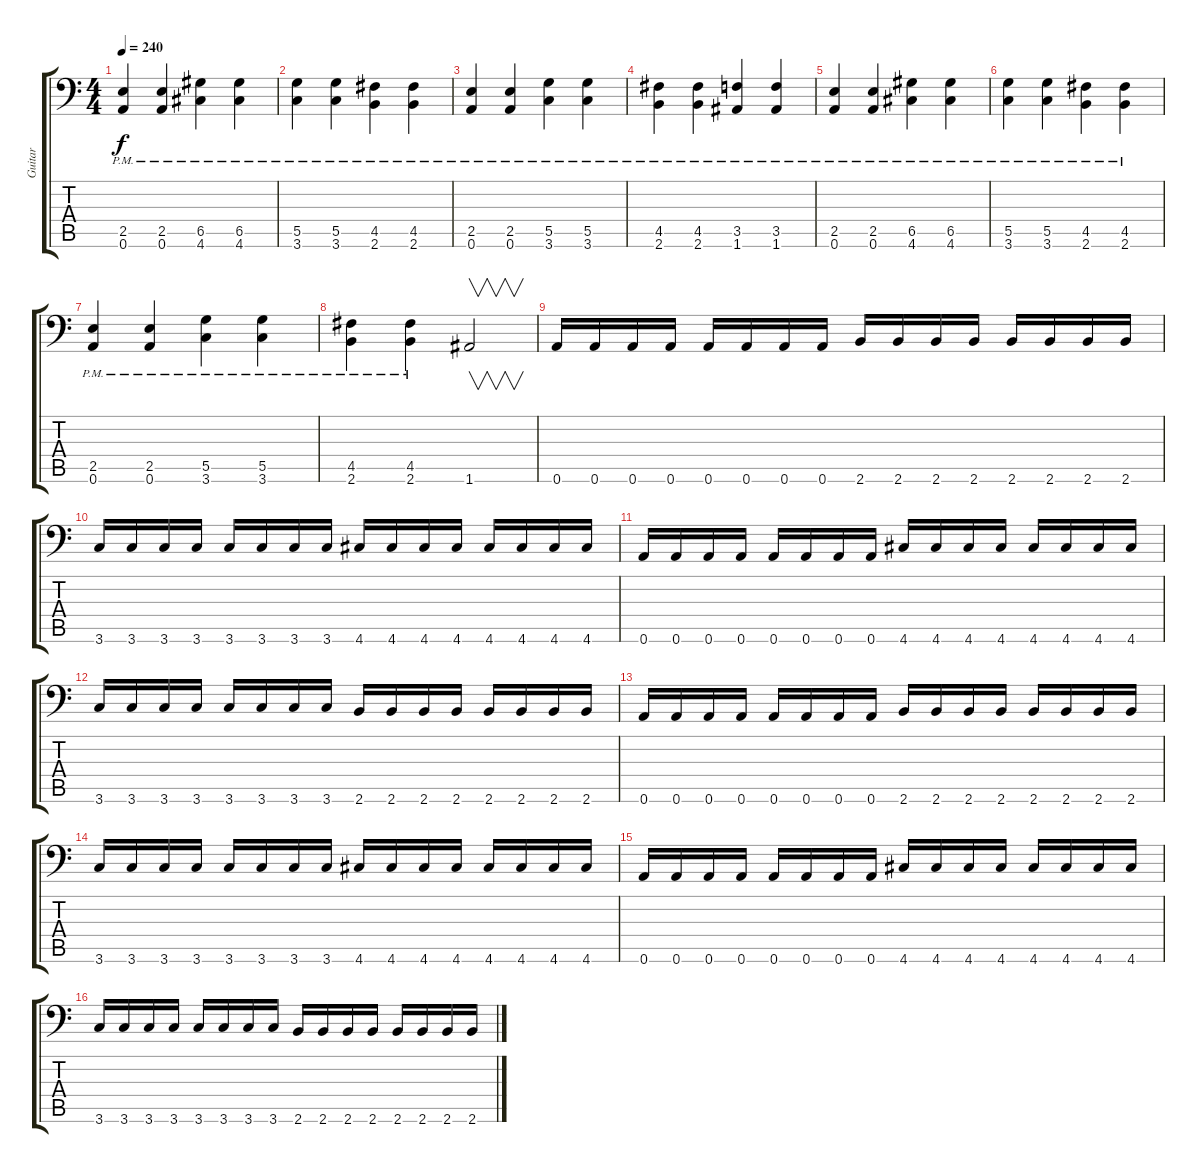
\track ("Guitar" "Guitar") {instrument distortionguitar}
\staff {score tabs}
\tuning (A3 E3 C3 G2 D2 A1) {hide}
\ts (4 4)
\tempo 240
\clef f4
\ks c
(2.5{pm} 0.6{pm}).4{dy f} (2.5{pm} 0.6{pm}).4 (6.5{pm} 4.6{pm}).4 (6.5{pm} 4.6{pm}).4 |
(5.5{pm} 3.6{pm}).4 (5.5{pm} 3.6{pm}).4 (4.5{pm} 2.6{pm}).4 (4.5{pm} 2.6{pm}).4 |
(2.5{pm} 0.6{pm}).4 (2.5{pm} 0.6{pm}).4 (5.5{pm} 3.6{pm}).4 (5.5{pm} 3.6{pm}).4 |
(4.5{pm} 2.6{pm}).4 (4.5{pm} 2.6{pm}).4 (3.5{pm} 1.6{pm}).4 (3.5{pm} 1.6{pm}).4 |
(2.5{pm} 0.6{pm}).4 (2.5{pm} 0.6{pm}).4 (6.5{pm} 4.6{pm}).4 (6.5{pm} 4.6{pm}).4 |
(5.5{pm} 3.6{pm}).4 (5.5{pm} 3.6{pm}).4 (4.5{pm} 2.6{pm}).4 (4.5{pm} 2.6{pm}).4 |
(2.5{pm} 0.6{pm}).4 (2.5{pm} 0.6{pm}).4 (5.5{pm} 3.6{pm}).4 (5.5{pm} 3.6{pm}).4 |
(4.5{pm} 2.6{pm}).4 (4.5{pm} 2.6{pm}).4 1.6.2{v} |
0.6.16 0.6.16 0.6.16 0.6.16 0.6.16 0.6.16 0.6.16 0.6.16 2.6.16 2.6.16 2.6.16 2.6.16 2.6.16 2.6.16 2.6.16 2.6.16 |
3.6.16 3.6.16 3.6.16 3.6.16 3.6.16 3.6.16 3.6.16 3.6.16 4.6.16 4.6.16 4.6.16 4.6.16 4.6.16 4.6.16 4.6.16 4.6.16 |
0.6.16 0.6.16 0.6.16 0.6.16 0.6.16 0.6.16 0.6.16 0.6.16 4.6.16 4.6.16 4.6.16 4.6.16 4.6.16 4.6.16 4.6.16 4.6.16 |
3.6.16 3.6.16 3.6.16 3.6.16 3.6.16 3.6.16 3.6.16 3.6.16 2.6.16 2.6.16 2.6.16 2.6.16 2.6.16 2.6.16 2.6.16 2.6.16 |
0.6.16 0.6.16 0.6.16 0.6.16 0.6.16 0.6.16 0.6.16 0.6.16 2.6.16 2.6.16 2.6.16 2.6.16 2.6.16 2.6.16 2.6.16 2.6.16 |
3.6.16 3.6.16 3.6.16 3.6.16 3.6.16 3.6.16 3.6.16 3.6.16 4.6.16 4.6.16 4.6.16 4.6.16 4.6.16 4.6.16 4.6.16 4.6.16 |
0.6.16 0.6.16 0.6.16 0.6.16 0.6.16 0.6.16 0.6.16 0.6.16 4.6.16 4.6.16 4.6.16 4.6.16 4.6.16 4.6.16 4.6.16 4.6.16 |
3.6.16 3.6.16 3.6.16 3.6.16 3.6.16 3.6.16 3.6.16 3.6.16 2.6.16 2.6.16 2.6.16 2.6.16 2.6.16 2.6.16 2.6.16 2.6.16
